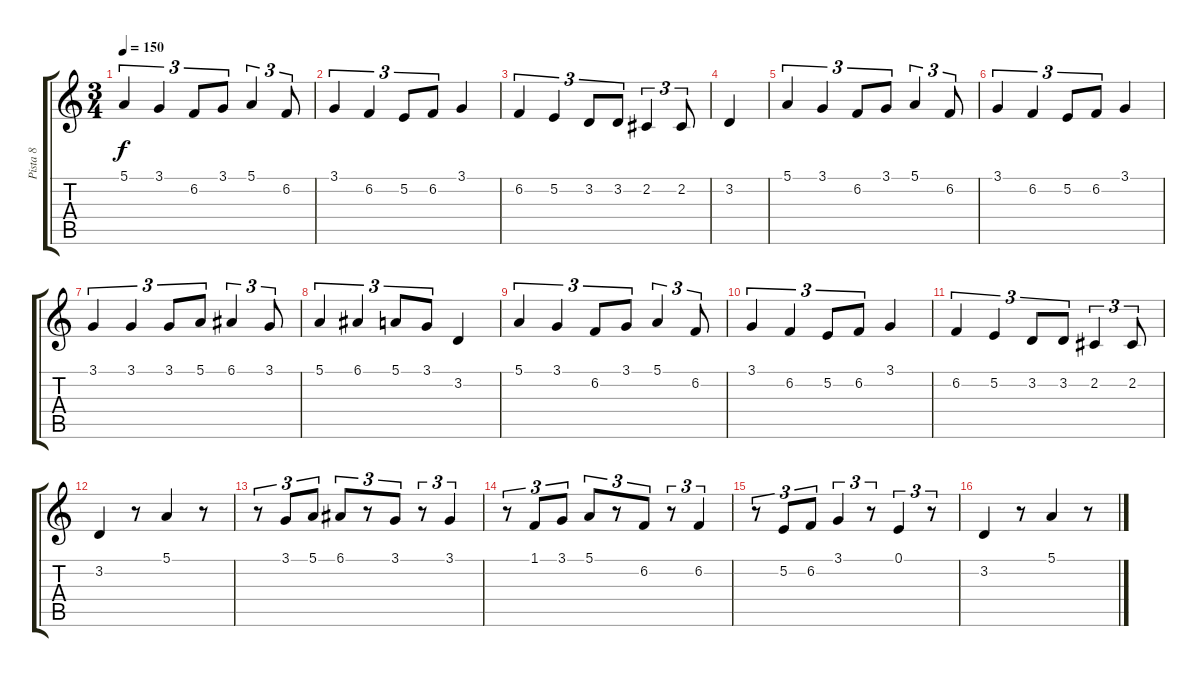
\track ("Pista 8" "Pista 8") {instrument altosax}
\staff {score tabs}
\tuning (E4 B3 G3 D3 A2 E2) {hide}
\ts (3 4)
\tempo 150
\clef g2
\ks c
5.1.4{tu (3 2) dy f} 3.1.4{tu (3 2)} 6.2.8{tu (3 2)} 3.1.8{tu (3 2)} 5.1.4{tu (3 2)} 6.2.8{tu (3 2)} |
3.1.4{tu (3 2)} 6.2.4{tu (3 2)} 5.2.8{tu (3 2)} 6.2.8{tu (3 2)} 3.1.4 |
6.2.4{tu (3 2)} 5.2.4{tu (3 2)} 3.2.8{tu (3 2)} 3.2.8{tu (3 2)} 2.2.4{tu (3 2)} 2.2.8{tu (3 2)} |
3.2.4 |
5.1.4{tu (3 2)} 3.1.4{tu (3 2)} 6.2.8{tu (3 2)} 3.1.8{tu (3 2)} 5.1.4{tu (3 2)} 6.2.8{tu (3 2)} |
3.1.4{tu (3 2)} 6.2.4{tu (3 2)} 5.2.8{tu (3 2)} 6.2.8{tu (3 2)} 3.1.4 |
3.1.4{tu (3 2)} 3.1.4{tu (3 2)} 3.1.8{tu (3 2)} 5.1.8{tu (3 2)} 6.1.4{tu (3 2)} 3.1.8{tu (3 2)} |
5.1.4{tu (3 2)} 6.1.4{tu (3 2)} 5.1.8{tu (3 2)} 3.1.8{tu (3 2)} 3.2.4 |
5.1.4{tu (3 2)} 3.1.4{tu (3 2)} 6.2.8{tu (3 2)} 3.1.8{tu (3 2)} 5.1.4{tu (3 2)} 6.2.8{tu (3 2)} |
3.1.4{tu (3 2)} 6.2.4{tu (3 2)} 5.2.8{tu (3 2)} 6.2.8{tu (3 2)} 3.1.4 |
6.2.4{tu (3 2)} 5.2.4{tu (3 2)} 3.2.8{tu (3 2)} 3.2.8{tu (3 2)} 2.2.4{tu (3 2)} 2.2.8{tu (3 2)} |
3.2.4 r.8 5.1.4 r.8 |
r.8{tu (3 2)} 3.1.8{tu (3 2)} 5.1.8{tu (3 2)} 6.1.8{tu (3 2)} r.8{tu (3 2)} 3.1.8{tu (3 2)} r.8{tu (3 2)} 3.1.4{tu (3 2)} |
r.8{tu (3 2)} 1.1.8{tu (3 2)} 3.1.8{tu (3 2)} 5.1.8{tu (3 2)} r.8{tu (3 2)} 6.2.8{tu (3 2)} r.8{tu (3 2)} 6.2.4{tu (3 2)} |
r.8{tu (3 2)} 5.2.8{tu (3 2)} 6.2.8{tu (3 2)} 3.1.4{tu (3 2)} r.8{tu (3 2)} 0.1.4{tu (3 2)} r.8{tu (3 2)} |
3.2.4 r.8 5.1.4 r.8
